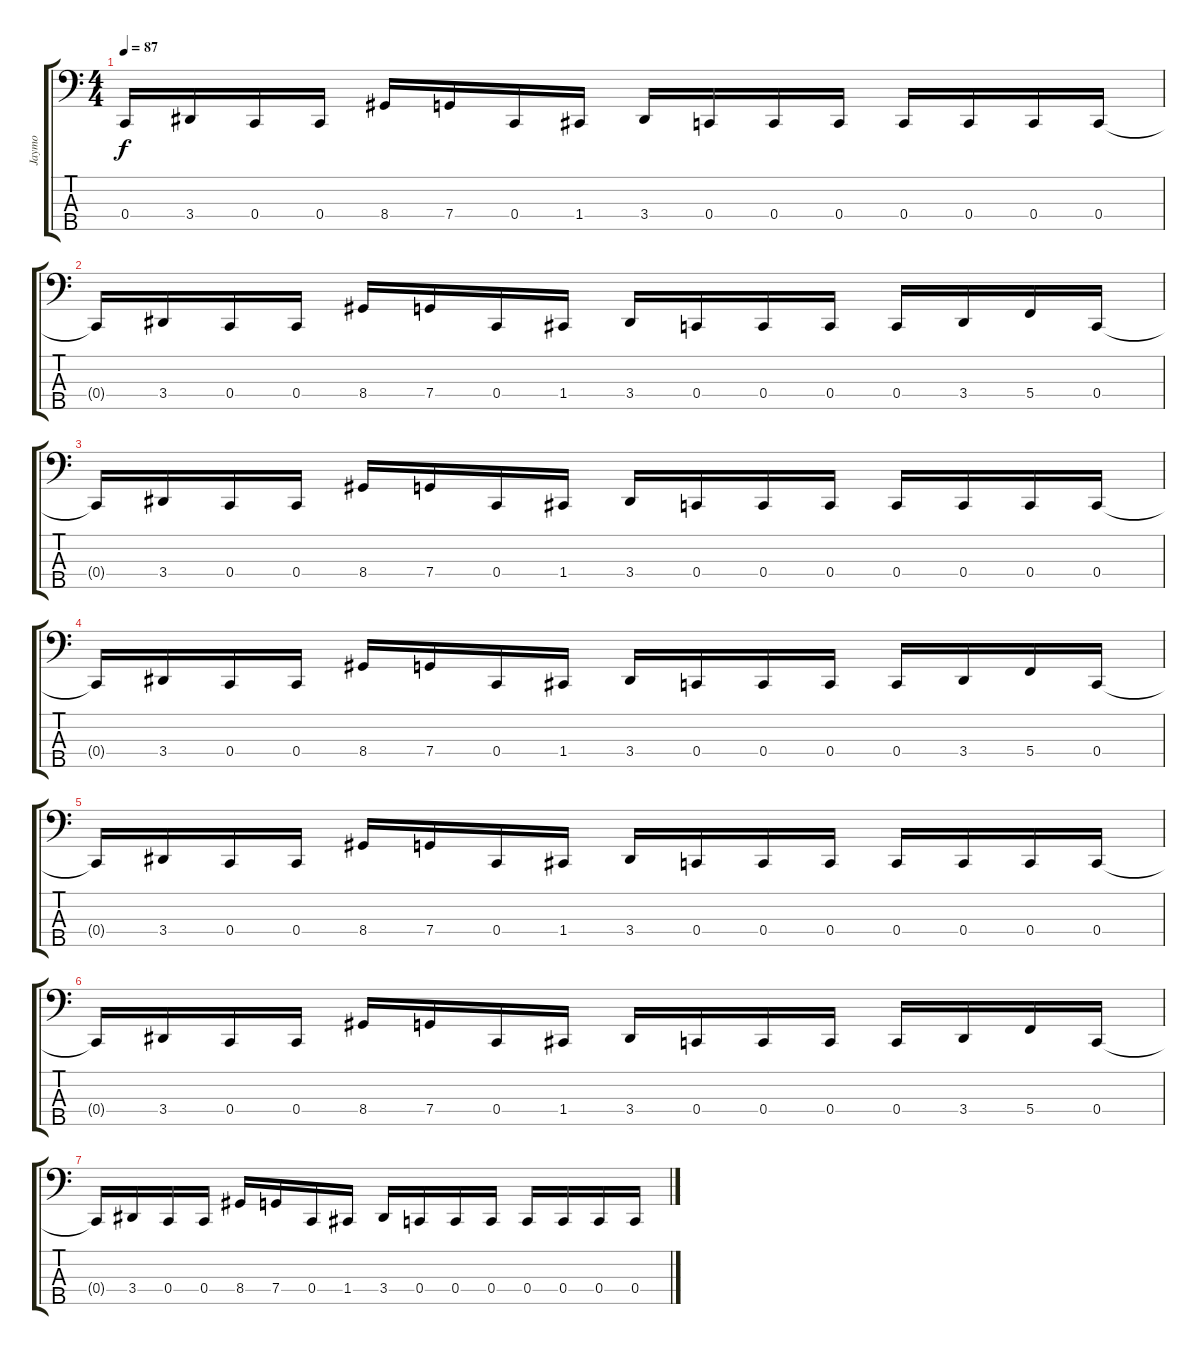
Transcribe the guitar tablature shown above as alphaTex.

\track ("Jaymo" "Jaymo") {instrument electricbassfinger}
\staff {score tabs}
\tuning (F2 C2 G1 C1 A0) {hide}
\ts (4 4)
\tempo 87
\clef f4
\ks c
0.4{t}.16{dy f} 3.4.16 0.4.16 0.4.16 8.4.16 7.4.16 0.4.16 1.4.16 3.4.16 0.4.16 0.4.16 0.4.16 0.4.16 0.4.16 0.4.16 0.4.16 |
0.4{t}.16 3.4.16 0.4.16 0.4.16 8.4.16 7.4.16 0.4.16 1.4.16 3.4.16 0.4.16 0.4.16 0.4.16 0.4.16 3.4.16 5.4.16 0.4.16 |
0.4{t}.16 3.4.16 0.4.16 0.4.16 8.4.16 7.4.16 0.4.16 1.4.16 3.4.16 0.4.16 0.4.16 0.4.16 0.4.16 0.4.16 0.4.16 0.4.16 |
0.4{t}.16 3.4.16 0.4.16 0.4.16 8.4.16 7.4.16 0.4.16 1.4.16 3.4.16 0.4.16 0.4.16 0.4.16 0.4.16 3.4.16 5.4.16 0.4.16 |
0.4{t}.16 3.4.16 0.4.16 0.4.16 8.4.16 7.4.16 0.4.16 1.4.16 3.4.16 0.4.16 0.4.16 0.4.16 0.4.16 0.4.16 0.4.16 0.4.16 |
0.4{t}.16 3.4.16 0.4.16 0.4.16 8.4.16 7.4.16 0.4.16 1.4.16 3.4.16 0.4.16 0.4.16 0.4.16 0.4.16 3.4.16 5.4.16 0.4.16 |
0.4{t}.16 3.4.16 0.4.16 0.4.16 8.4.16 7.4.16 0.4.16 1.4.16 3.4.16 0.4.16 0.4.16 0.4.16 0.4.16 0.4.16 0.4.16 0.4.16
